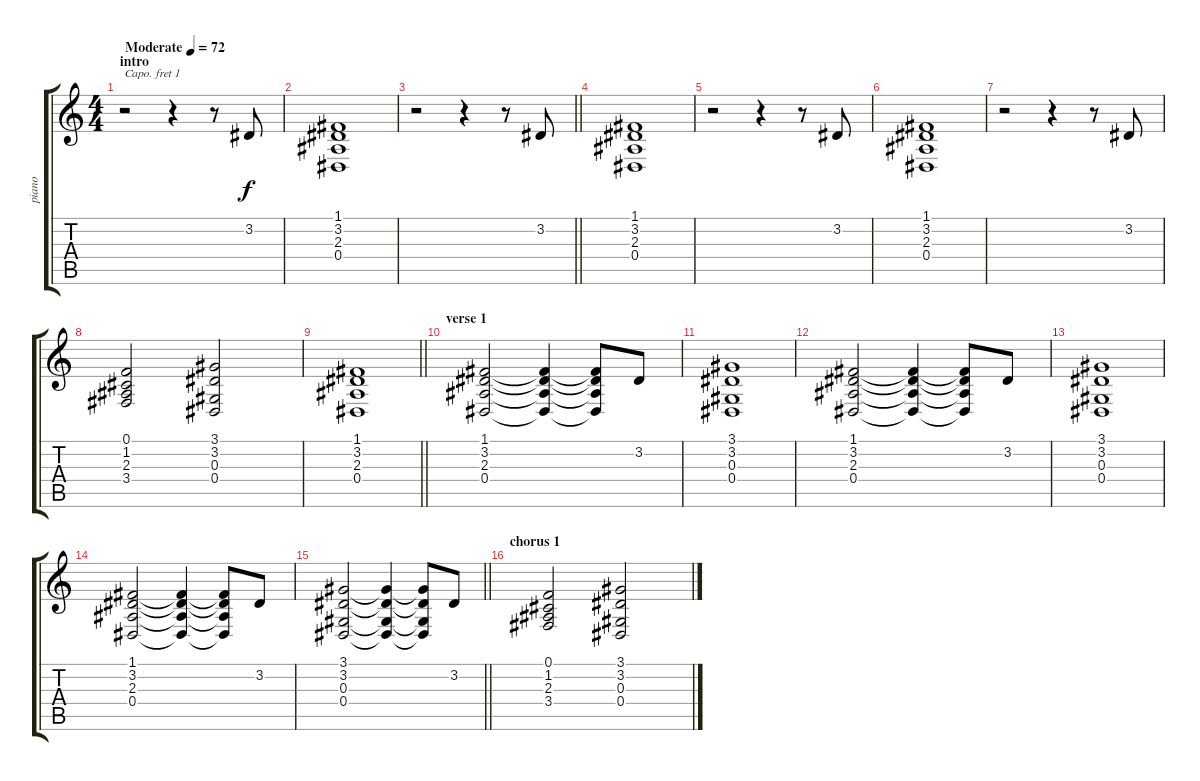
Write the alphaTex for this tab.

\track ("piano" "piano") {instrument acousticgrandpiano}
\staff {score tabs}
\capo 1
\tuning (E4 B3 G3 D3 A2 E2) {hide}
\ts (4 4)
\section ("" "intro")
\tempo (72 "Moderate")
\clef g2
\ks c
r.2{dy f instrument acousticgrandpiano} r.4 r.8 3.2.8 |
(1.1 3.2 2.3 0.4).1 |
\barLineRight lightlight
r.2 r.4 r.8 3.2.8 |
(1.1 3.2 2.3 0.4).1 |
r.2 r.4 r.8 3.2.8 |
(1.1 3.2 2.3 0.4).1 |
r.2 r.4 r.8 3.2.8 |
(0.1 1.2 2.3 3.4).2 (3.1 3.2 0.3 0.4).2 |
\barLineRight lightlight
(1.1 3.2 2.3 0.4).1 |
\section ("" "verse 1")
(1.1 3.2 2.3 0.4).2{balance 4 instrument electricpiano1} (1.1{t} 3.2{t} 2.3{t} 0.4{t}).4 (1.1{t} 3.2{t} 2.3{t} 0.4{t}).8 3.2.8 |
(3.1 3.2 0.3 0.4).1 |
(1.1 3.2 2.3 0.4).2 (1.1{t} 3.2{t} 2.3{t} 0.4{t}).4 (1.1{t} 3.2{t} 2.3{t} 0.4{t}).8 3.2.8 |
(3.1 3.2 0.3 0.4).1 |
(1.1 3.2 2.3 0.4).2 (1.1{t} 3.2{t} 2.3{t} 0.4{t}).4 (1.1{t} 3.2{t} 2.3{t} 0.4{t}).8 3.2.8 |
\barLineRight lightlight
(3.1 3.2 0.3 0.4).2 (3.1{t} 3.2{t} 0.3{t} 0.4{t}).4 (3.1{t} 3.2{t} 0.3{t} 0.4{t}).8 3.2.8 |
\section ("" "chorus 1")
(0.1 1.2 2.3 3.4).2 (3.1 3.2 0.3 0.4).2
